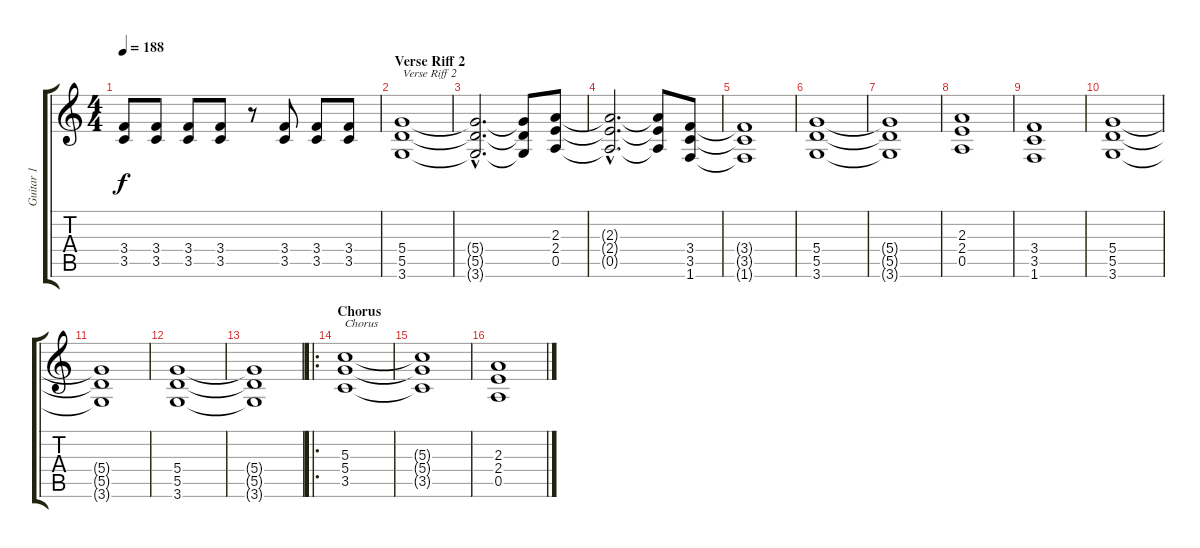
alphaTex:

\track ("Guitar 1" "Guitar 1") {instrument distortionguitar}
\staff {score tabs}
\tuning (E4 B3 G3 D3 A2 E2) {hide}
\ts (4 4)
\tempo 188
\clef g2
\ks c
(3.4 3.5).8{dy f} (3.4 3.5).8 (3.4 3.5).8 (3.4 3.5).8 r.8 (3.4 3.5).8 (3.4 3.5).8 (3.4 3.5).8 |
\section ("" "Verse Riff 2")
(5.4 5.5 3.6).1{txt "Verse Riff 2"} |
(5.4{hac t} 5.5{hac t} 3.6{hac t}).2{d} (5.4{t} 5.5{t} 3.6{t}).8 (2.3 2.4 0.5).8 |
(2.3{hac t} 2.4{hac t} 0.5{hac t}).2{d} (2.3{t} 2.4{t} 0.5{t}).8 (3.4 3.5 1.6).8 |
(3.4{t} 3.5{t} 1.6{t}).1 |
(5.4 5.5 3.6).1 |
(5.4{t} 5.5{t} 3.6{t}).1 |
(2.3 2.4 0.5).1 |
(3.4 3.5 1.6).1 |
(5.4 5.5 3.6).1 |
(5.4{t} 5.5{t} 3.6{t}).1 |
(5.4 5.5 3.6).1 |
(5.4{t} 5.5{t} 3.6{t}).1 |
\ro
\section ("" "Chorus")
(5.3 5.4 3.5).1{txt "Chorus"} |
(5.3{t} 5.4{t} 3.5{t}).1 |
(2.3 2.4 0.5).1
